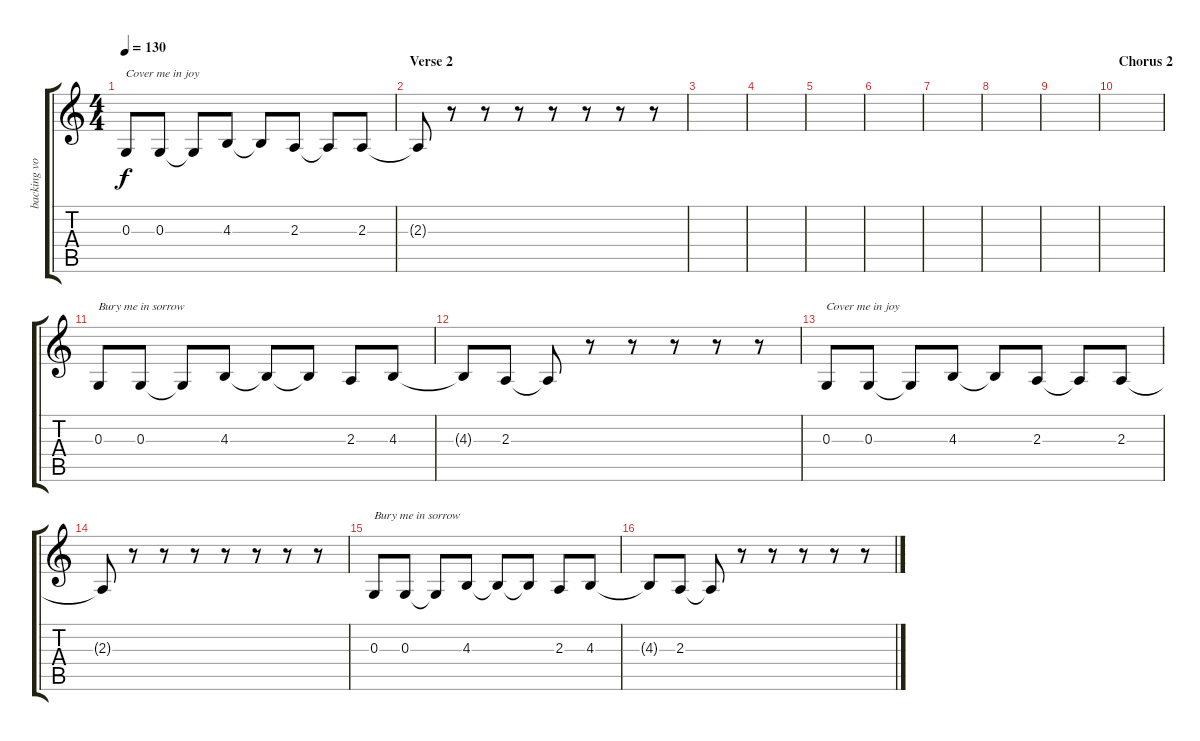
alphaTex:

\track ("backing vocals" "backing vo") {instrument voiceoohs}
\staff {score tabs}
\tuning (E4 B3 G3 D3 A2 E2) {hide}
\ts (4 4)
\tempo 130
\clef g2
\ks c
0.3.8{txt "Cover me in joy" dy f} 0.3.8 0.3{t}.8 4.3.8 4.3{t}.8 2.3.8 2.3{t}.8 2.3.8 |
\section ("" "Verse 2")
2.3{t}.8 r.8 r.8 r.8 r.8 r.8 r.8 r.8 |
|
|
|
|
|
|
|
\section ("" "Chorus 2")
|
0.3.8{txt "Bury me in sorrow"} 0.3.8 0.3{t}.8 4.3.8 4.3{t}.8 4.3{t}.8 2.3.8 4.3.8 |
4.3{t}.8 2.3.8 2.3{t}.8 r.8 r.8 r.8 r.8 r.8 |
0.3.8{txt "Cover me in joy"} 0.3.8 0.3{t}.8 4.3.8 4.3{t}.8 2.3.8 2.3{t}.8 2.3.8 |
2.3{t}.8 r.8 r.8 r.8 r.8 r.8 r.8 r.8 |
0.3.8{txt "Bury me in sorrow"} 0.3.8 0.3{t}.8 4.3.8 4.3{t}.8 4.3{t}.8 2.3.8 4.3.8 |
4.3{t}.8 2.3.8 2.3{t}.8 r.8 r.8 r.8 r.8 r.8
